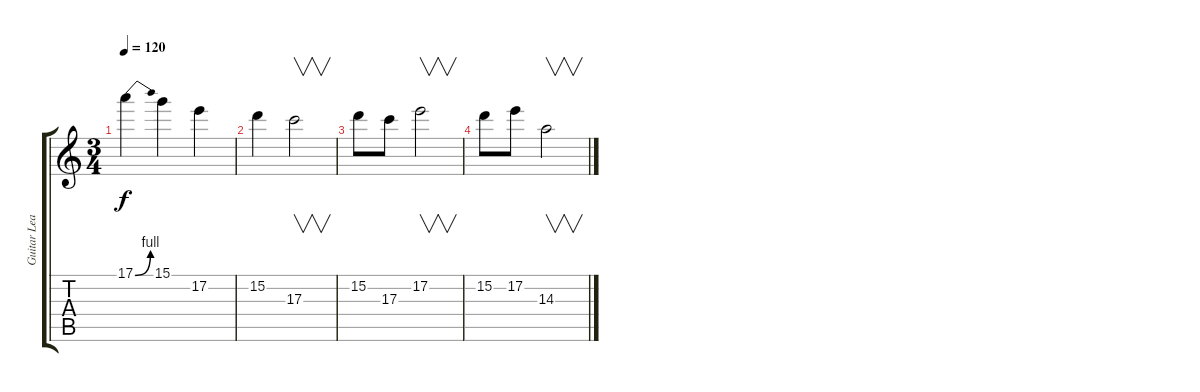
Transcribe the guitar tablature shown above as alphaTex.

\track ("Guitar Lead" "Guitar Lea") {instrument distortionguitar}
\staff {score tabs}
\tuning (E4 B3 G3 D3 A2 E2) {hide}
\ts (3 4)
\tempo 120
\clef g2
\ks c
17.1{be (bend 0 0 60 4)}.4{dy f} 15.1.4 17.2.4 |
15.2.4 17.3.2{v} |
15.2.8 17.3.8 17.2.2{v} |
15.2.8 17.2.8 14.3.2{v}
